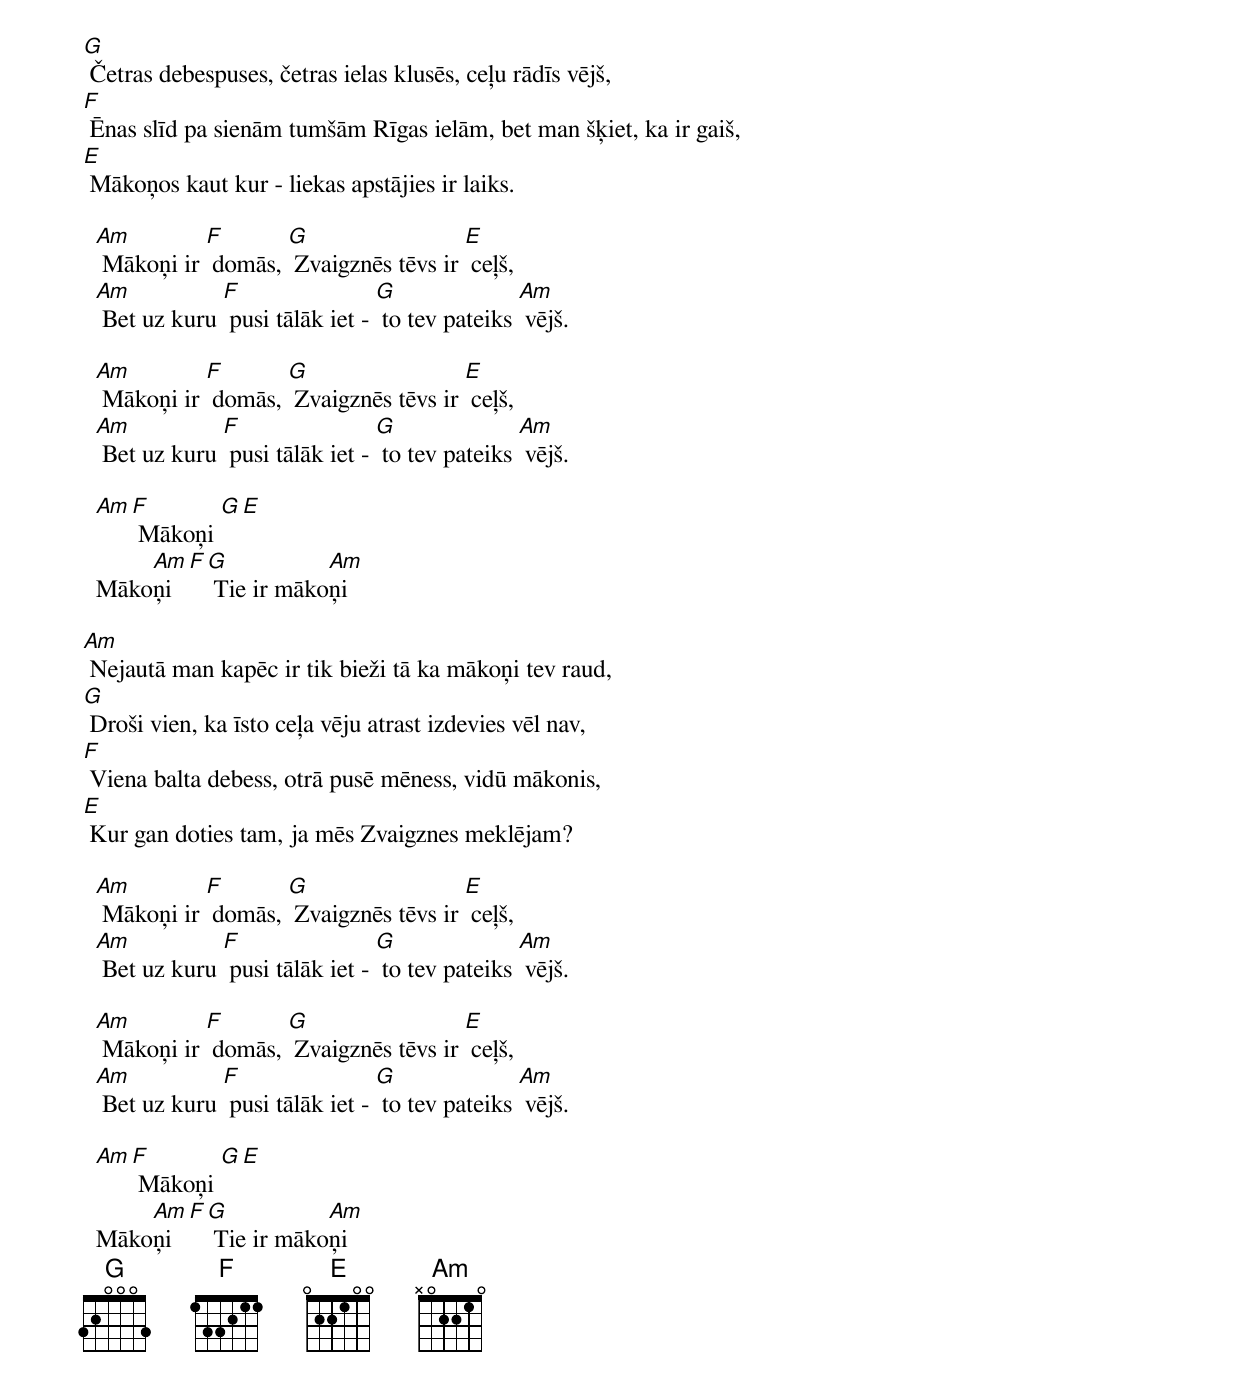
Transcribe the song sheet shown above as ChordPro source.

[G] Četras debespuses, četras ielas klusēs, ceļu rādīs vējš,
[F] Ēnas slīd pa sienām tumšām Rīgas ielām, bet man šķiet, ka ir gaiš,
[E] Mākoņos kaut kur - liekas apstājies ir laiks.

  [Am] Mākoņi ir [F] domās, [G] Zvaigznēs tēvs ir [E] ceļš,
  [Am] Bet uz kuru [F] pusi tālāk iet - [G] to tev pateiks [Am] vējš.

  [Am] Mākoņi ir [F] domās, [G] Zvaigznēs tēvs ir [E] ceļš,
  [Am] Bet uz kuru [F] pusi tālāk iet - [G] to tev pateiks [Am] vējš.

  [Am][F] Mākoņi [G][E]
  Māko[Am]ņi [F][G] Tie ir māko[Am]ņi

[Am] Nejautā man kapēc ir tik bieži tā ka mākoņi tev raud,
[G] Droši vien, ka īsto ceļa vēju atrast izdevies vēl nav,
[F] Viena balta debess, otrā pusē mēness, vidū mākonis,
[E] Kur gan doties tam, ja mēs Zvaigznes meklējam?

  [Am] Mākoņi ir [F] domās, [G] Zvaigznēs tēvs ir [E] ceļš,
  [Am] Bet uz kuru [F] pusi tālāk iet - [G] to tev pateiks [Am] vējš.

  [Am] Mākoņi ir [F] domās, [G] Zvaigznēs tēvs ir [E] ceļš,
  [Am] Bet uz kuru [F] pusi tālāk iet - [G] to tev pateiks [Am] vējš.

  [Am][F] Mākoņi [G][E]
  Māko[Am]ņi [F][G] Tie ir māko[Am]ņi
